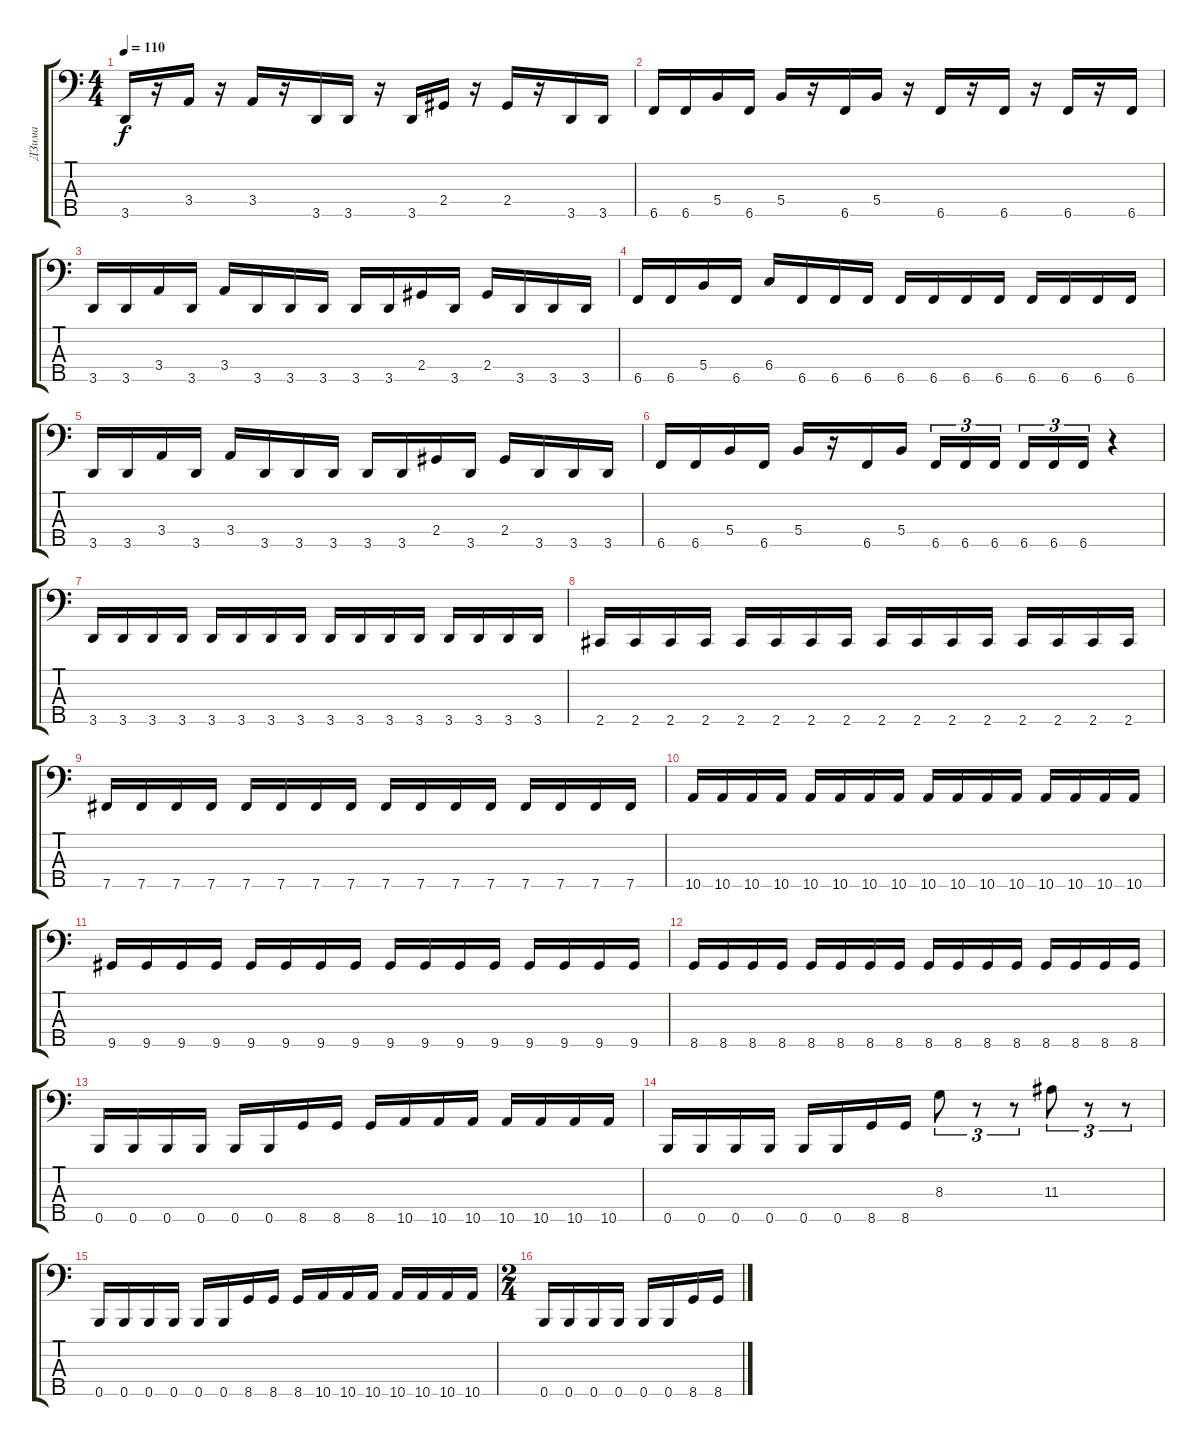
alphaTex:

\track ("ДЗима" "ДЗима") {instrument electricbasspick}
\staff {score tabs}
\tuning (A2 E2 B1 Gb1 B0) {hide}
\ts (4 4)
\tempo 110
\clef f4
\ks c
3.5.16{dy f} r.16 3.4.16 r.16 3.4.16 r.16 3.5.16 3.5.16 r.16 3.5.16 2.4.16 r.16 2.4.16 r.16 3.5.16 3.5.16 |
6.5.16 6.5.16 5.4.16 6.5.16 5.4.16 r.16 6.5.16 5.4.16 r.16 6.5.16 r.16 6.5.16 r.16 6.5.16 r.16 6.5.16 |
3.5.16 3.5.16 3.4.16 3.5.16 3.4.16 3.5.16 3.5.16 3.5.16 3.5.16 3.5.16 2.4.16 3.5.16 2.4.16 3.5.16 3.5.16 3.5.16 |
6.5.16 6.5.16 5.4.16 6.5.16 6.4.16 6.5.16 6.5.16 6.5.16 6.5.16 6.5.16 6.5.16 6.5.16 6.5.16 6.5.16 6.5.16 6.5.16 |
3.5.16 3.5.16 3.4.16 3.5.16 3.4.16 3.5.16 3.5.16 3.5.16 3.5.16 3.5.16 2.4.16 3.5.16 2.4.16 3.5.16 3.5.16 3.5.16 |
6.5.16 6.5.16 5.4.16 6.5.16 5.4.16 r.16 6.5.16 5.4.16 6.5.16{tu (3 2)} 6.5.16{tu (3 2)} 6.5.16{tu (3 2) beam splitsecondary} 6.5.16{tu (3 2)} 6.5.16{tu (3 2)} 6.5.16{tu (3 2)} r.4 |
3.5.16 3.5.16 3.5.16 3.5.16 3.5.16 3.5.16 3.5.16 3.5.16 3.5.16 3.5.16 3.5.16 3.5.16 3.5.16 3.5.16 3.5.16 3.5.16 |
2.5.16 2.5.16 2.5.16 2.5.16 2.5.16 2.5.16 2.5.16 2.5.16 2.5.16 2.5.16 2.5.16 2.5.16 2.5.16 2.5.16 2.5.16 2.5.16 |
7.5.16 7.5.16 7.5.16 7.5.16 7.5.16 7.5.16 7.5.16 7.5.16 7.5.16 7.5.16 7.5.16 7.5.16 7.5.16 7.5.16 7.5.16 7.5.16 |
10.5.16 10.5.16 10.5.16 10.5.16 10.5.16 10.5.16 10.5.16 10.5.16 10.5.16 10.5.16 10.5.16 10.5.16 10.5.16 10.5.16 10.5.16 10.5.16 |
9.5.16 9.5.16 9.5.16 9.5.16 9.5.16 9.5.16 9.5.16 9.5.16 9.5.16 9.5.16 9.5.16 9.5.16 9.5.16 9.5.16 9.5.16 9.5.16 |
8.5.16 8.5.16 8.5.16 8.5.16 8.5.16 8.5.16 8.5.16 8.5.16 8.5.16 8.5.16 8.5.16 8.5.16 8.5.16 8.5.16 8.5.16 8.5.16 |
0.5.16 0.5.16 0.5.16 0.5.16 0.5.16 0.5.16 8.5.16 8.5.16 8.5.16 10.5.16 10.5.16 10.5.16 10.5.16 10.5.16 10.5.16 10.5.16 |
0.5.16 0.5.16 0.5.16 0.5.16 0.5.16 0.5.16 8.5.16 8.5.16 8.3.8{tu (3 2)} r.8{tu (3 2)} r.8{tu (3 2)} 11.3.8{tu (3 2)} r.8{tu (3 2)} r.8{tu (3 2)} |
0.5.16 0.5.16 0.5.16 0.5.16 0.5.16 0.5.16 8.5.16 8.5.16 8.5.16 10.5.16 10.5.16 10.5.16 10.5.16 10.5.16 10.5.16 10.5.16 |
\ts (2 4)
0.5.16 0.5.16 0.5.16 0.5.16 0.5.16 0.5.16 8.5.16 8.5.16
